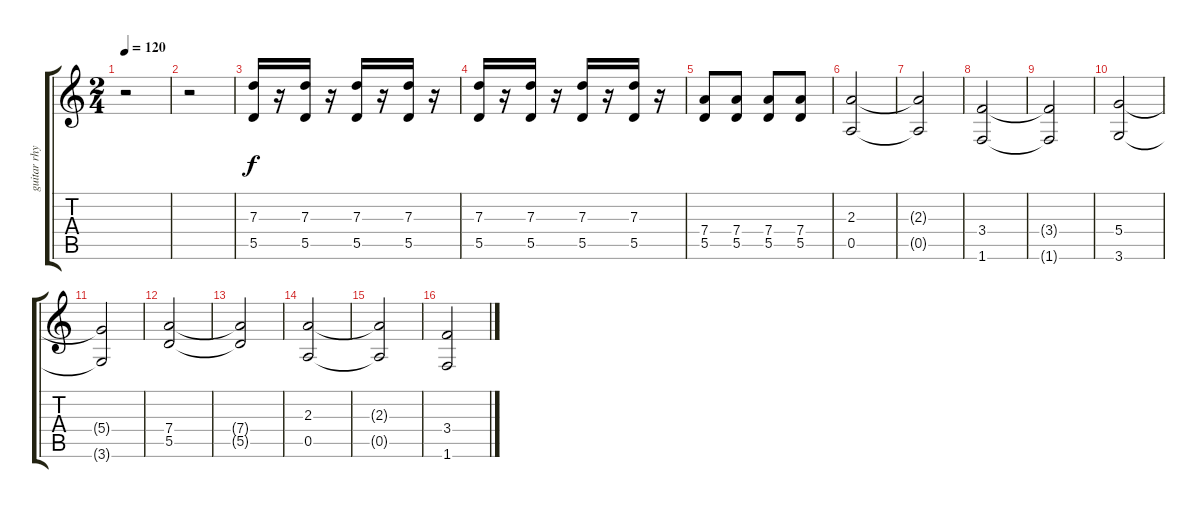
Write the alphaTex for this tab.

\track ("guitar rhythm right" "guitar rhy") {instrument distortionguitar}
\staff {score tabs}
\tuning (E4 B3 G3 D3 A2 E2) {hide}
\ts (2 4)
\tempo 120
\clef g2
\ks c
r.2{dy f} |
r.2 |
(7.3 5.5).16{volume 12} r.16 (7.3 5.5).16 r.16 (7.3 5.5).16 r.16 (7.3 5.5).16 r.16 |
(7.3 5.5).16 r.16 (7.3 5.5).16 r.16 (7.3 5.5).16 r.16 (7.3 5.5).16 r.16 |
(7.4 5.5).8 (7.4 5.5).8 (7.4 5.5).8 (7.4 5.5).8 |
(2.3 0.5).2 |
(2.3{t} 0.5{t}).2 |
(3.4 1.6).2 |
(3.4{t} 1.6{t}).2 |
(5.4 3.6).2 |
(5.4{t} 3.6{t}).2 |
(7.4 5.5).2 |
(7.4{t} 5.5{t}).2 |
(2.3 0.5).2 |
(2.3{t} 0.5{t}).2 |
(3.4 1.6).2
